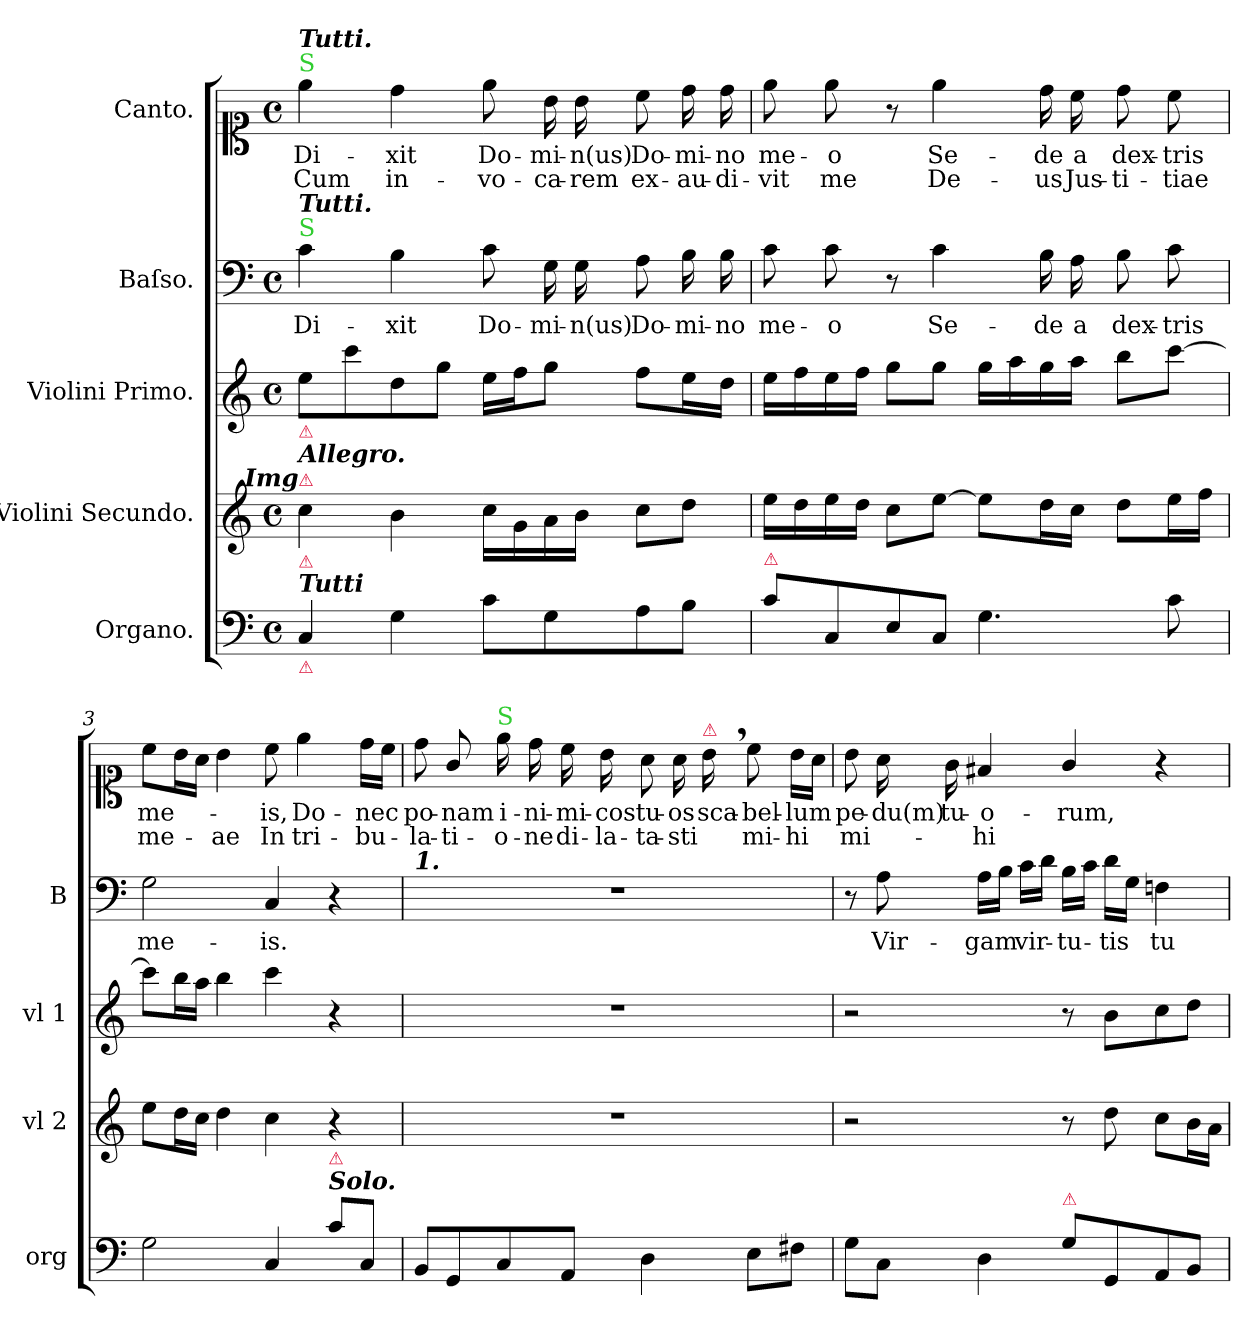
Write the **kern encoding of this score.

**kern	**kern	**kern	**kern	**text	**kern	**text	**text
*part5	*part4	*part3	*part2	*part2	*part1	*part1	*part1
*staff5	*staff4	*staff3	*staff2	*staff2	*staff1	*staff1	*staff1
*I"Organo.	*I"Violini Secundo.	*I"Violini Primo.	*I"Baſso.	*	*I"Canto.	*	*
*I'org	*I'vl 2	*I'vl 1	*I'B	*	*	*	*
*clefF4	*clefG2	*clefG2	*clefF4	*	*clefC1	*	*
*k[]	*k[]	*k[]	*k[]	*	*k[]	*	*
*M4/4	*M4/4	*M4/4	*M4/4	*	*M4/4	*	*
*met(c)	*met(c)	*met(c)	*met(c)	*	*met(c)	*	*
=1	=1	=1	=1	=1	=1	=1	=1
!	!	!	!	!	!LO:TX:a:color=limegreen:t=S	!	!
!	!	!	!	!	!LO:TX:a:Bi:t=Tutti.	!	!
!	!	!	!LO:TX:a:color=limegreen:t=S	!	!	!	!
!	!	!	!LO:TX:a:Bi:t=Tutti.	!	!	!	!
!	!	!LO:TX:b:Bi:color=crimson:t=⚠	!	!	!	!	!
!	!LO:TX:a:color=crimson:t=⚠	!	!	!	!	!	!
!	!LO:TX:b:Bi:color=crimson:t=⚠	!	!	!	!	!	!
!	!LO:TX:a:Bi:t=Allegro.	!	!	!	!	!	!
!	!LO:TX:a:Bi:rj:t=Img	!	!	!	!	!	!
!LO:TX:b:Bi:color=crimson:t=⚠	!	!	!	!	!	!	!
!LO:TX:a:Bi:t=Tutti	!	!	!	!	!	!	!
4C/	4cc\	8ee\L	4c\	Di-	4ee\	Di-	Cum
.	.	8ccc\	.	.	.	.	.
4G\	4b\	8dd\	4B\	-xit	4dd\	-xit	in-
.	.	8gg\J	.	.	.	.	.
8c\L	16cc\LL	16ee\LL	8c\	Do-	8ee\	Do-	-vo-
.	16g\	16ff\J	.	.	.	.	.
8G\	16a\	8gg\J	16G\	-mi-	16b\	-mi-	-ca-
.	16b\JJ	.	16G\	-n(us)	16b\	-n(us)	-rem
8A\	8cc\L	8ff\L	8A\	Do-	8cc\	Do-	ex-
8B\J	8dd\J	16ee\L	16B\	-mi-	16dd\	-mi-	-au-
.	.	16dd\JJ	16B\	-no	16dd\	-no	-di-
=2	=2	=2	=2	=2	=2	=2	=2
!LO:TX:a:color=crimson:t=⚠	!	!	!	!	!	!	!
8c\L	16ee\LL	16ee\LL	8c\	me-	8ee\	me-	-vit
.	16dd\	16ff\	.	.	.	.	.
8C/	16ee\	16ee\	8c\	-o	8ee\	-o	me
.	16dd\JJ	16ff\JJ	.	.	.	.	.
8E/	8cc\L	8gg\L	8r	.	8r	.	.
8C/J	[8ee\J	8gg\J	4c\	Se-	4ee\	Se-	De-
4.G\	8ee\L]	16gg\LL	.	.	.	.	.
.	.	16aa\	.	.	.	.	.
.	16dd\L	16gg\	16B\	-de	16dd\	-de	-us
.	16cc\JJ	16aa\JJ	16A\	a	16cc\	a	Jus-
.	8dd\L	8bb\L	8B\	dex-	8dd\	dex-	-ti-
8c\	16ee\L	[8ccc\J	8c\	-tris	8cc\	-tris	-tiae
.	16ff\JJ	.	.	.	.	.	.
=3	=3	=3	=3	=3	=3	=3	=3
2G\	8ee\L	8ccc\L]	2G\	me-	8cc\L	me-	me-
.	16dd\L	16bb\L	.	.	16b\L	.	.
.	16cc\JJ	16aa\JJ	.	.	16a\JJ	.	.
.	4dd\	4bb\	.	.	4b\	.	-ae
4C/	4cc\	4ccc\	4C/	-is.	8cc\	-is,	In
.	.	.	.	.	4ee\	Do-	tri-
!LO:TX:a:Bi:t=Solo.	!	!	!	!	!	!	!
!LO:TX:a:color=crimson:t=⚠	!	!	!	!	!	!	!
8c\L	4r	4r	4r	.	.	.	.
8C/J	.	.	.	.	16dd\LL	-nec	-bu-
.	.	.	.	.	16cc\JJ	.	.
=4	=4	=4	=4	=4	=4	=4	=4
!	!	!	!LO:TX:a:Bi:t=1.	!	!	!	!
8BB/L	1r	1r	1r	.	8dd\	po-	-la-
8GG/	.	.	.	.	8g/	-nam	-ti-
!	!	!	!	!	!LO:TX:a:color=limegreen:t=S	!	!
8C/	.	.	.	.	16ee\	i-	-o-
.	.	.	.	.	16dd\	-ni-	-ne
8AA/J	.	.	.	.	16cc\	-mi-	di-
.	.	.	.	.	16b\	-cos	-la-
4D\	.	.	.	.	8a\	tu-	-ta-
.	.	.	.	.	16a\	-os	-sti
!	!	!	!	!	!LO:TX:a:color=crimson:t=⚠	!	!
.	.	.	.	.	16b,\	sca-	.
8E\L	.	.	.	.	8cc\	-bel-	mi-
8F#X\J	.	.	.	.	16b\LL	-lum	-hi
.	.	.	.	.	16a\JJ	.	.
=5	=5	=5	=5	=5	=5	=5	=5
8G\L	2r	2r	8r	.	8b\	pe-	mi-
8C\J	.	.	8A\	Vir-	16a\	-du(m)	.
.	.	.	.	.	16g\	tu-	.
4D\	.	.	16A\LL	-gam	4f#X/	-o-	-hi
.	.	.	16B\JJ	.	.	.	.
.	.	.	16c\LL	vir-	.	.	.
.	.	.	16d\JJ	.	.	.	.
!LO:TX:a:color=crimson:t=⚠	!	!	!	!	!	!	!
8G\L	8r	8r	16B\LL	-tu-	4g/	-rum,	.
.	.	.	16c\JJ	.	.	.	.
8GG/	8dd\	8b\L	16d\LL	-tis	.	.	.
.	.	.	16G\JJ	.	.	.	.
8AA/	8cc\L	8cc\	4Fn\	tu-	4r	.	.
8BB/J	16b\L	8dd\J	.	.	.	.	.
.	16a\JJ	.	.	.	.	.	.
=	=	=	=	=	=	=	=
*-	*-	*-	*-	*-	*-	*-	*-
